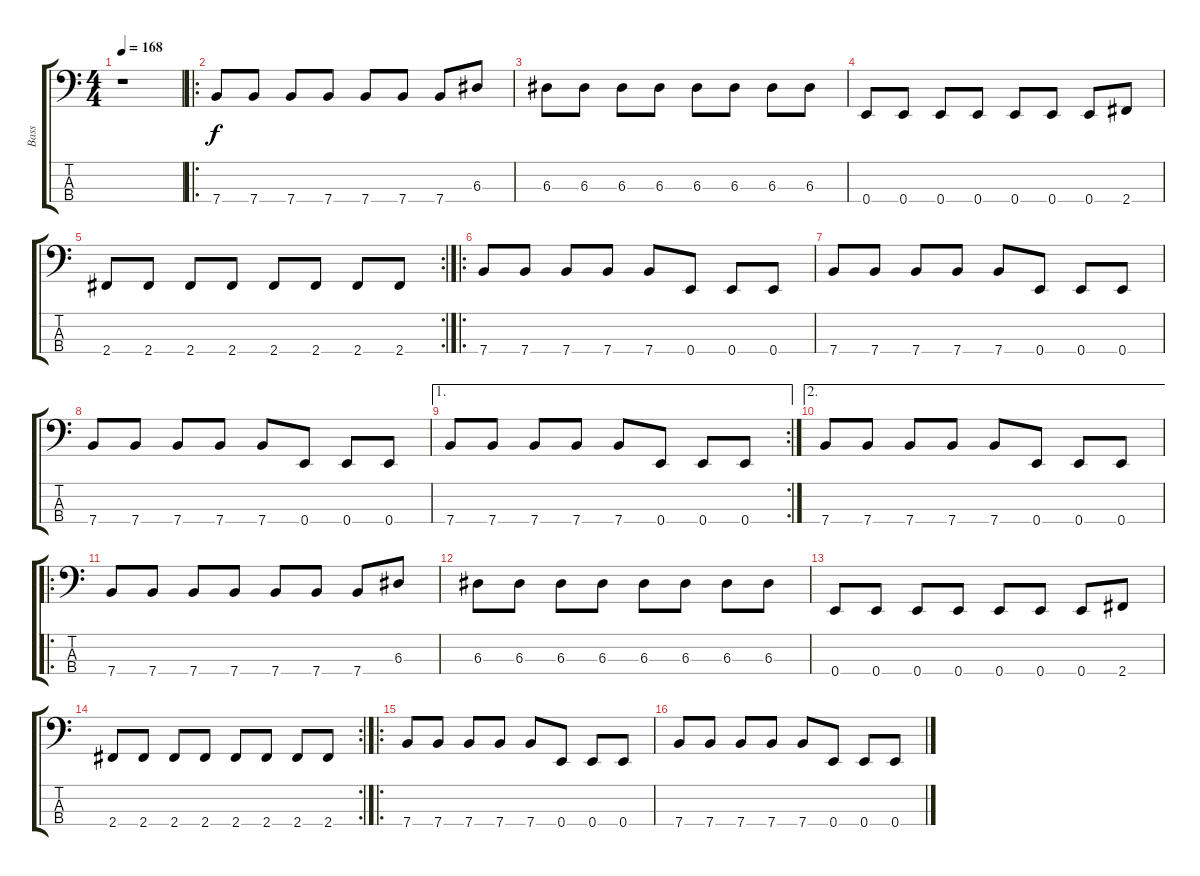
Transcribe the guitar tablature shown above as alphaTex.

\track ("Bass" "Bass") {instrument electricbassfinger}
\staff {score tabs}
\tuning (G2 D2 A1 E1) {hide}
\ts (4 4)
\tempo 168
\clef f4
\ks c
r.1{dy f instrument electricbassfinger} |
\ro
7.4.8 7.4.8 7.4.8 7.4.8 7.4.8 7.4.8 7.4.8 6.3.8 |
6.3.8 6.3.8 6.3.8 6.3.8 6.3.8 6.3.8 6.3.8 6.3.8 |
0.4.8 0.4.8 0.4.8 0.4.8 0.4.8 0.4.8 0.4.8 2.4.8 |
\rc 2
2.4.8 2.4.8 2.4.8 2.4.8 2.4.8 2.4.8 2.4.8 2.4.8 |
\ro
7.4.8 7.4.8 7.4.8 7.4.8 7.4.8 0.4.8 0.4.8 0.4.8 |
7.4.8 7.4.8 7.4.8 7.4.8 7.4.8 0.4.8 0.4.8 0.4.8 |
7.4.8 7.4.8 7.4.8 7.4.8 7.4.8 0.4.8 0.4.8 0.4.8 |
\ae 1
\rc 2
7.4.8 7.4.8 7.4.8 7.4.8 7.4.8 0.4.8 0.4.8 0.4.8 |
\ae 2
7.4.8 7.4.8 7.4.8 7.4.8 7.4.8 0.4.8 0.4.8 0.4.8 |
\ro
7.4.8 7.4.8 7.4.8 7.4.8 7.4.8 7.4.8 7.4.8 6.3.8 |
6.3.8 6.3.8 6.3.8 6.3.8 6.3.8 6.3.8 6.3.8 6.3.8 |
0.4.8 0.4.8 0.4.8 0.4.8 0.4.8 0.4.8 0.4.8 2.4.8 |
\rc 2
2.4.8 2.4.8 2.4.8 2.4.8 2.4.8 2.4.8 2.4.8 2.4.8 |
\ro
7.4.8 7.4.8 7.4.8 7.4.8 7.4.8 0.4.8 0.4.8 0.4.8 |
7.4.8 7.4.8 7.4.8 7.4.8 7.4.8 0.4.8 0.4.8 0.4.8
